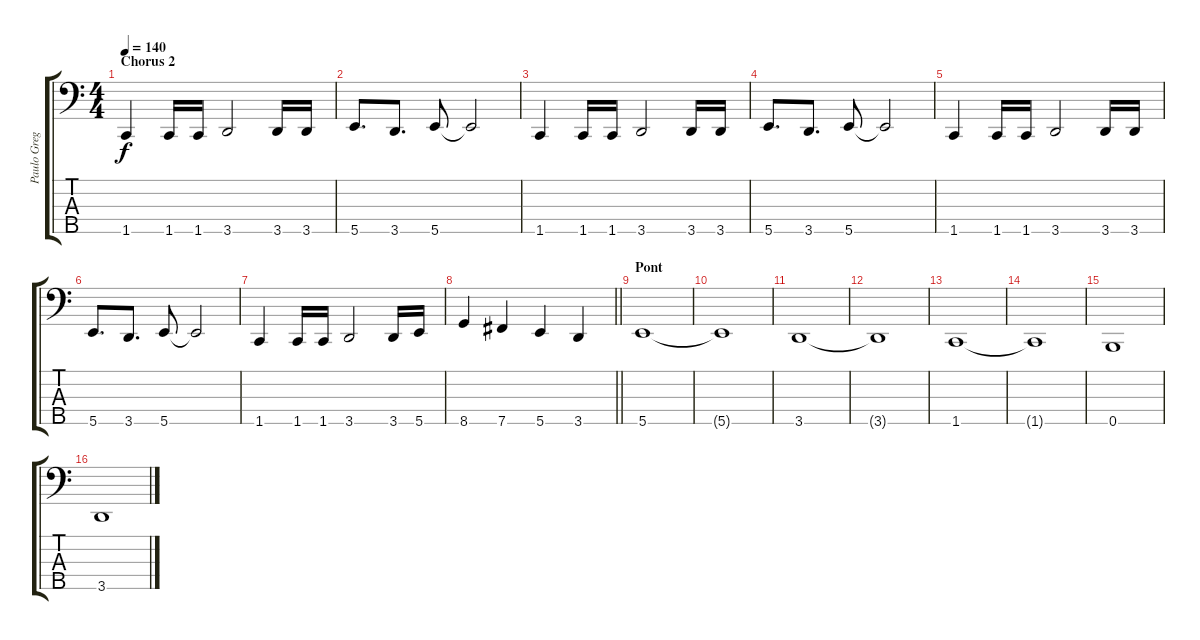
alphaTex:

\track ("Paulo Gregoletto" "Paulo Greg") {instrument electricbassfinger}
\staff {score tabs}
\tuning (G2 D2 A1 E1 B0) {hide}
\ts (4 4)
\section ("" "Chorus 2")
\tempo 140
\clef f4
\ks c
1.5.4{dy f} 1.5.16 1.5.16 3.5.2 3.5.16 3.5.16 |
5.5.8{d} 3.5.8{d} 5.5.8 5.5{t}.2 |
1.5.4 1.5.16 1.5.16 3.5.2 3.5.16 3.5.16 |
5.5.8{d} 3.5.8{d} 5.5.8 5.5{t}.2 |
1.5.4 1.5.16 1.5.16 3.5.2 3.5.16 3.5.16 |
5.5.8{d} 3.5.8{d} 5.5.8 5.5{t}.2 |
1.5.4 1.5.16 1.5.16 3.5.2 3.5.16 5.5.16 |
\barLineRight lightlight
8.5.4 7.5.4 5.5.4 3.5.4 |
\section ("" "Pont")
5.5.1 |
5.5{t}.1 |
3.5.1 |
3.5{t}.1 |
1.5.1 |
1.5{t}.1 |
0.5.1 |
3.5.1
